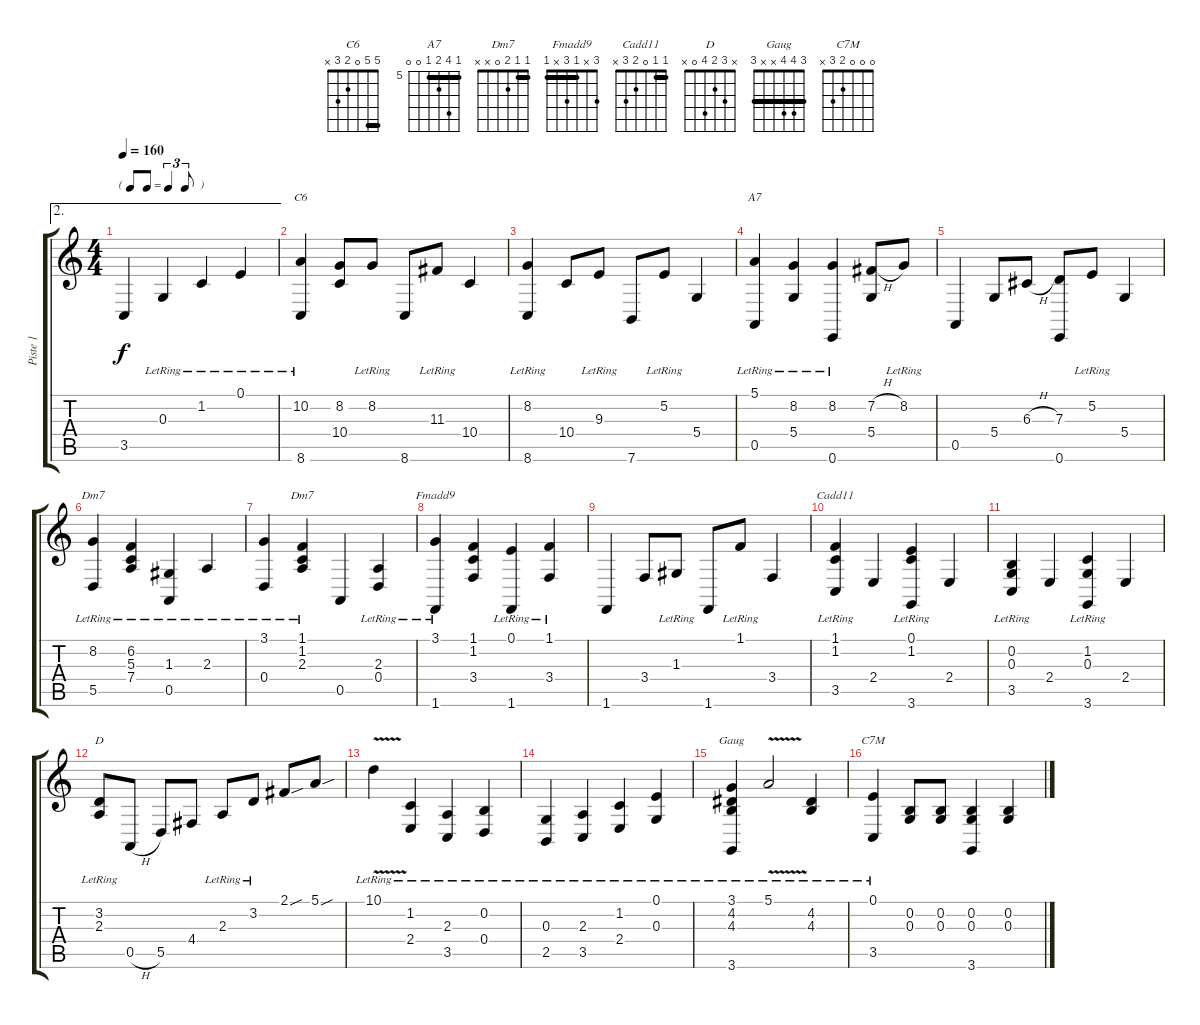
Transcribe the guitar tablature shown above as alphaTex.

\track ("Piste 1" "Piste 1") {instrument acousticgrandpiano}
\staff {score tabs}
\tuning (E4 B3 G3 D3 A2 E2) {hide}
\chord ("C6" 5 5 0 2 3 x) {barre 5}
\chord ("A7" 5 8 6 5 0 0) {firstfret 5 barre 5}
\chord ("Dm7" x 6 5 7 5 x) {firstfret 5 barre 5}
\chord ("Dm7" 1 1 2 0 x x) {barre 1}
\chord ("Fmadd9" 3 x 1 3 x 1) {barre 1}
\chord ("Cadd11" 1 1 0 2 3 x) {barre 1}
\chord ("D" x 3 2 4 0 x)
\chord ("Gaug" 3 4 4 x x 3) {barre 3}
\chord ("C7M" 0 0 0 2 3 x)
\ae 2
\ts (4 4)
\tf triplet8th
\tempo 160
\clef g2
\ks c
3.5.4{dy f} 0.3{lr}.4 1.2{lr}.4 0.1{lr}.4 |
(10.2{lr} 8.6).4{ch "C6"} (8.2 10.4).8 8.2{lr}.8 8.6.8 11.3{lr}.8 10.4.4 |
(8.2{lr} 8.6).4 10.4.8 9.3{lr}.8 7.6.8 5.2{lr}.8 5.4.4 |
(5.1{lr} 0.5).4{ch "A7"} (8.2{lr} 5.4).4 (8.2{lr} 0.6).4 (7.2{h} 5.4).8 8.2{lr}.8 |
0.5.4 5.4.8 6.3{h}.8 (7.3 0.6).8 5.2{lr}.8 5.4.4 |
(8.2{lr} 5.5).4{ch "Dm7"} (6.2{lr} 5.3 7.4).4 (1.3{lr} 0.5).4 2.3{lr}.4 |
(3.1{lr} 0.4).4 (1.1{lr} 1.2{lr} 2.3).4{ch "Dm7"} 0.5.4 (2.3{lr} 0.4).4 |
(3.1{lr} 1.6).4{ch "Fmadd9"} (1.1 1.2 3.4).4 (0.1{lr} 1.6).4 (1.1{lr} 3.4).4 |
1.6.4 3.4.8 1.3{lr}.8 1.6.8 1.1{lr}.8 3.4.4 |
(1.1{lr} 1.2 3.5).4{ch "Cadd11"} 2.4.4 (0.1{lr} 1.2 3.6).4 2.4.4 |
(0.2{lr} 0.3{lr} 3.5).4 2.4.4 (1.2{lr} 0.3 3.6).4 2.4.4 |
(3.2{lr} 2.3).8{ch "D"} 0.5{h}.8 5.5.8 4.4.8 2.3{lr}.8 3.2{lr}.8 2.1{sou}.8 5.1{sou}.8 |
10.1{v lr}.4 (1.2{lr} 2.4).4 (2.3{lr} 3.5).4 (0.2{lr} 0.4).4 |
(0.3{lr} 2.5).4 (2.3{lr} 3.5).4 (1.2{lr} 2.4).4 (0.1{lr} 0.3).4 |
(3.1{lr} 4.2 4.3 3.6).4{ch "Gaug"} 5.1{v lr}.2 (4.2{lr} 4.3).4 |
(0.1{lr} 3.5).4{ch "C7M"} (0.2 0.3).8 (0.2 0.3).8 (0.2 0.3 3.6).4 (0.2 0.3).4
